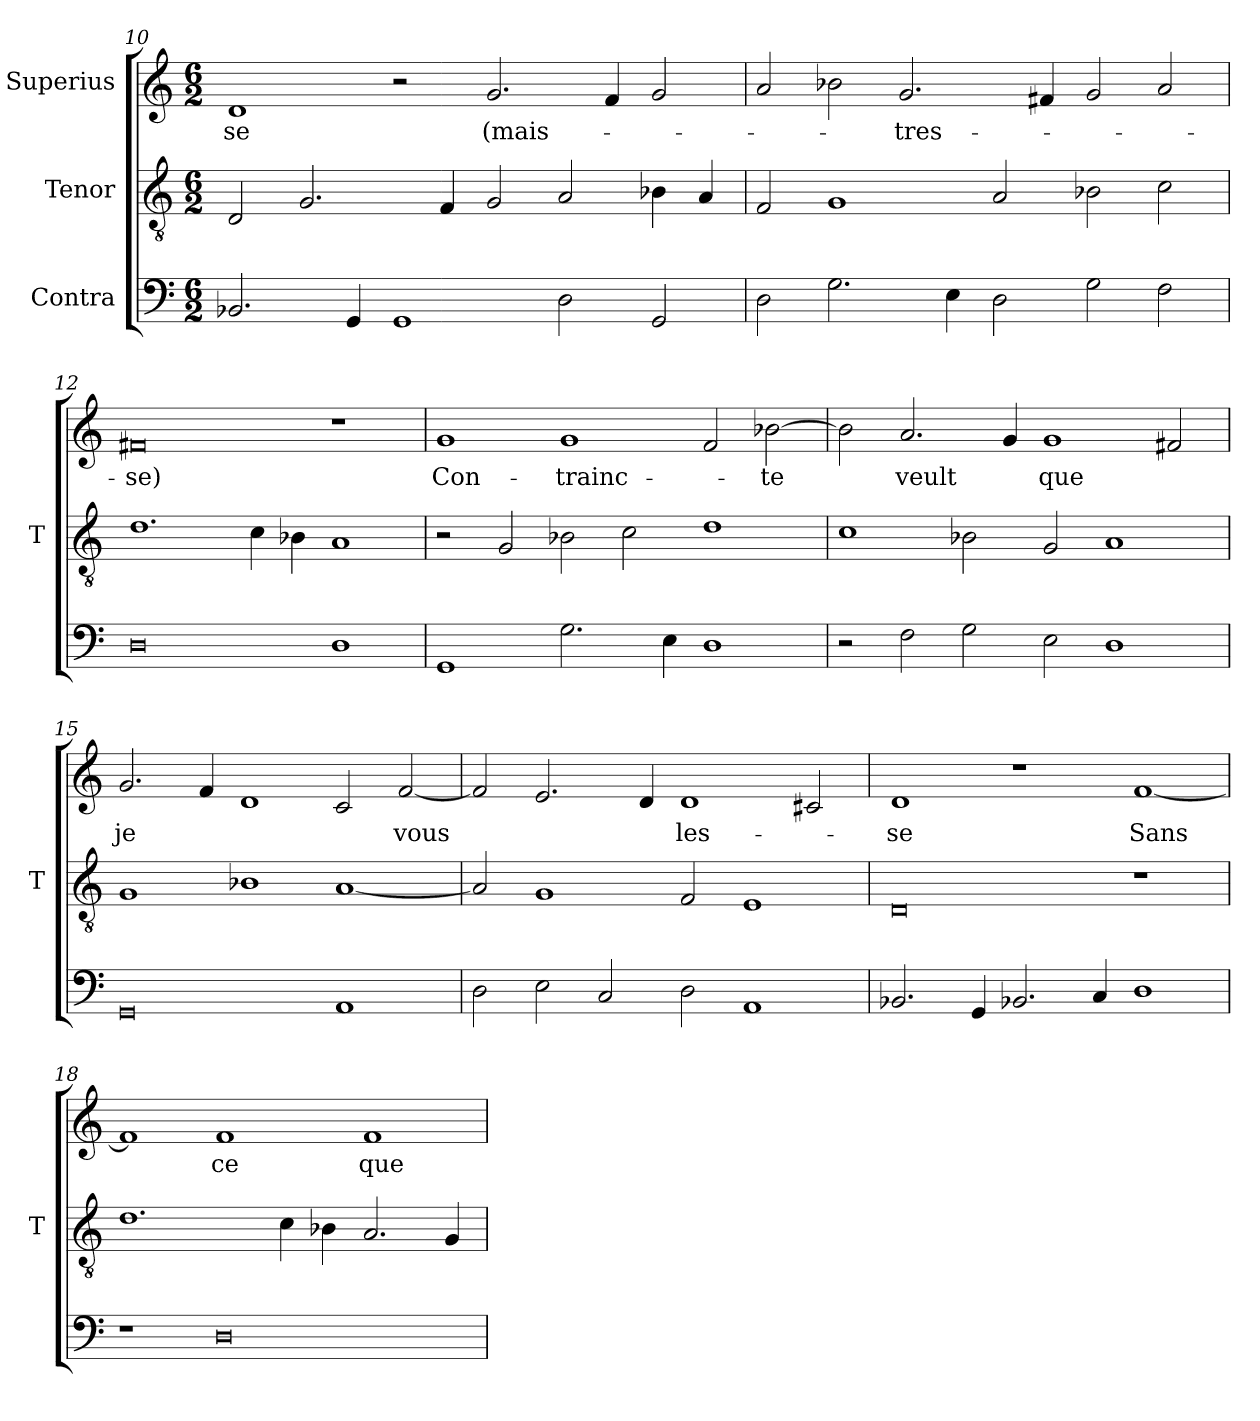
**kern	**kern	**kern	**text
*part3	*part2	*part1	*part1
*staff3	*staff2	*staff1	*staff1
*I"Contra	*I"Tenor	*I"Superius	*
*	*I'T	*	*
*clefF4	*clefGv2	*clefG2	*
*M6/2	*M6/2	*M6/2	*
=10	=10	=10	=10
2.BB-X	2D	1d	-se
.	2.G	.	.
4GG	.	.	.
1GG	.	2r	.
.	4F	.	.
.	2G	2.g	(mais-
2D	2A	.	.
.	.	4f	.
2GG	4B-X	2g	.
.	4A	.	.
=11	=11	=11	=11
2D	2F	2a	.
2.G	1G	2b-X	.
.	.	2.g	-tres-
4E	.	.	.
2D	2A	.	.
.	.	4f#X	.
2G	2B-X	2g	.
2F	2c	2a	.
=12	=12	=12	=12
0D	1.d	0f#X	-se)
.	4c	.	.
.	4B-X	.	.
1D	1A	1r	.
=13	=13	=13	=13
1GG	2r	1g	Con-
.	2G	.	.
2.G	2B-X	1g	-trainc-
.	2c	.	.
4E	.	.	.
1D	1d	2f	.
.	.	[2b-X	-te
=14	=14	=14	=14
2r	1c	2b-]	.
2F	.	2.a	-veult
2G	2B-X	.	.
.	.	4g	.
2E	2G	1g	-que
1D	1A	.	.
.	.	2f#X	.
=15	=15	=15	=15
0GG	1G	2.g	-je
.	.	4f	.
.	1B-X	1d	.
1AA	[1A	2c	.
.	.	[2f	-vous
=16	=16	=16	=16
2D	2A]	2f]	.
2E	1G	2.e	.
2C	.	.	.
.	.	4d	.
2D	2F	1d	les-
1AA	1E	.	.
.	.	2c#X	.
=17	=17	=17	=17
2.BB-X	0D	1d	-se
4GG	.	.	.
2.BB-X	.	1r	.
4C	.	.	.
1D	1r	[1f	-Sans
=18	=18	=18	=18
1r	1.d	1f]	.
0D	.	1f	-ce
.	4c	.	.
.	4B-X	.	.
.	2.A	1f	-que
.	4G	.	.
=	=	=	=
*-	*-	*-	*-
